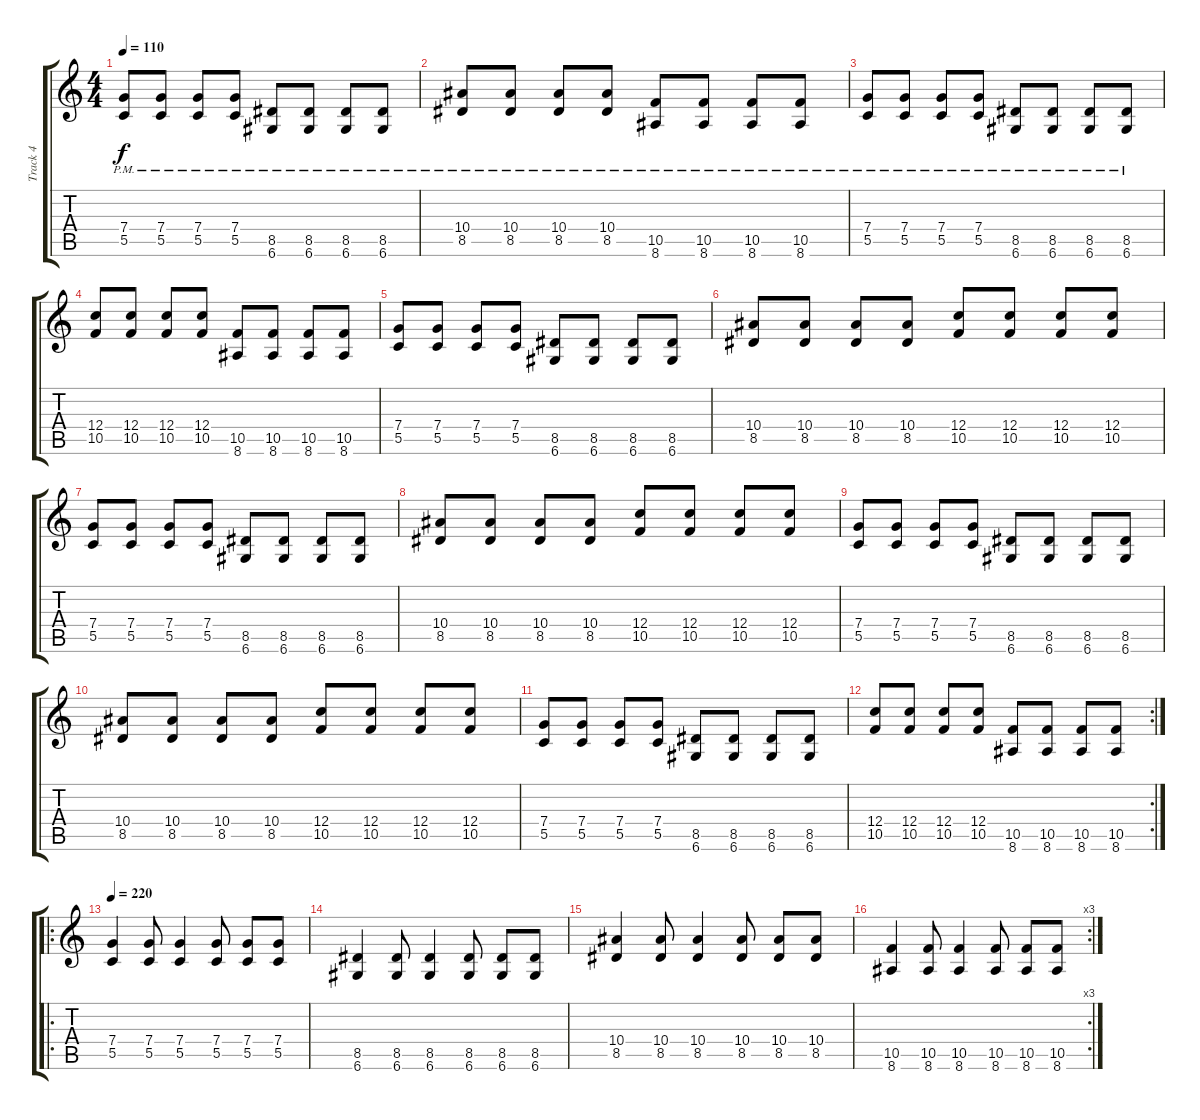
\track ("Track 4" "Track 4") {instrument distortionguitar}
\staff {score tabs}
\tuning (D4 A3 F3 C3 G2 D2) {hide}
\ts (4 4)
\tempo 110
\clef g2
\ks c
(7.4{pm} 5.5{pm}).8{dy f} (7.4{pm} 5.5{pm}).8 (7.4{pm} 5.5{pm}).8 (7.4{pm} 5.5{pm}).8 (8.5{pm} 6.6{pm}).8 (8.5{pm} 6.6{pm}).8 (8.5{pm} 6.6{pm}).8 (8.5{pm} 6.6{pm}).8 |
(10.4{pm} 8.5{pm}).8 (10.4{pm} 8.5{pm}).8 (10.4{pm} 8.5{pm}).8 (10.4{pm} 8.5{pm}).8 (10.5{pm} 8.6{pm}).8 (10.5{pm} 8.6{pm}).8 (10.5{pm} 8.6{pm}).8 (10.5{pm} 8.6{pm}).8 |
(7.4{pm} 5.5{pm}).8 (7.4{pm} 5.5{pm}).8 (7.4{pm} 5.5{pm}).8 (7.4{pm} 5.5{pm}).8 (8.5{pm} 6.6{pm}).8 (8.5{pm} 6.6{pm}).8 (8.5{pm} 6.6{pm}).8 (8.5{pm} 6.6{pm}).8 |
(12.4 10.5).8 (12.4 10.5).8 (12.4 10.5).8 (12.4 10.5).8 (10.5 8.6).8 (10.5 8.6).8 (10.5 8.6).8 (10.5 8.6).8 |
(7.4 5.5).8 (7.4 5.5).8 (7.4 5.5).8 (7.4 5.5).8 (8.5 6.6).8 (8.5 6.6).8 (8.5 6.6).8 (8.5 6.6).8 |
(10.4 8.5).8 (10.4 8.5).8 (10.4 8.5).8 (10.4 8.5).8 (12.4 10.5).8 (12.4 10.5).8 (12.4 10.5).8 (12.4 10.5).8 |
(7.4 5.5).8 (7.4 5.5).8 (7.4 5.5).8 (7.4 5.5).8 (8.5 6.6).8 (8.5 6.6).8 (8.5 6.6).8 (8.5 6.6).8 |
(10.4 8.5).8 (10.4 8.5).8 (10.4 8.5).8 (10.4 8.5).8 (12.4 10.5).8 (12.4 10.5).8 (12.4 10.5).8 (12.4 10.5).8 |
(7.4 5.5).8 (7.4 5.5).8 (7.4 5.5).8 (7.4 5.5).8 (8.5 6.6).8 (8.5 6.6).8 (8.5 6.6).8 (8.5 6.6).8 |
(10.4 8.5).8 (10.4 8.5).8 (10.4 8.5).8 (10.4 8.5).8 (12.4 10.5).8 (12.4 10.5).8 (12.4 10.5).8 (12.4 10.5).8 |
(7.4 5.5).8 (7.4 5.5).8 (7.4 5.5).8 (7.4 5.5).8 (8.5 6.6).8 (8.5 6.6).8 (8.5 6.6).8 (8.5 6.6).8 |
\rc 2
(12.4 10.5).8 (12.4 10.5).8 (12.4 10.5).8 (12.4 10.5).8 (10.5 8.6).8 (10.5 8.6).8 (10.5 8.6).8 (10.5 8.6).8 |
\ro
\tempo 220
(7.4 5.5).4 (7.4 5.5).8 (7.4 5.5).4 (7.4 5.5).8 (7.4 5.5).8 (7.4 5.5).8 |
(8.5 6.6).4 (8.5 6.6).8 (8.5 6.6).4 (8.5 6.6).8 (8.5 6.6).8 (8.5 6.6).8 |
(10.4 8.5).4 (10.4 8.5).8 (10.4 8.5).4 (10.4 8.5).8 (10.4 8.5).8 (10.4 8.5).8 |
\rc 3
(10.5 8.6).4 (10.5 8.6).8 (10.5 8.6).4 (10.5 8.6).8 (10.5 8.6).8 (10.5 8.6).8
